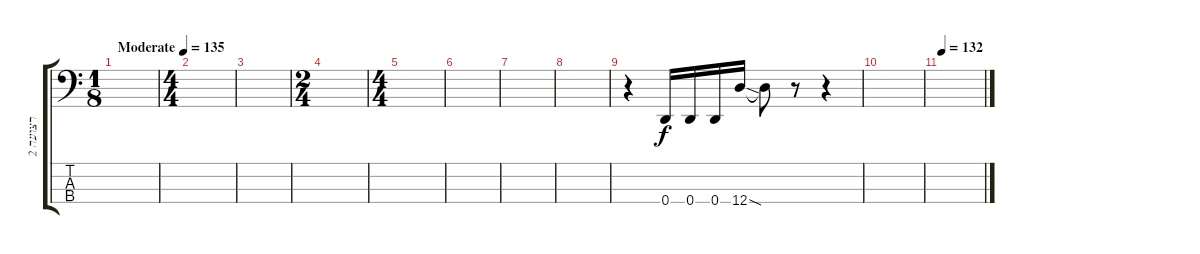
\track ("רצועה 2" "רצועה 2") {instrument electricbassfinger}
\staff {score tabs}
\tuning (F2 C2 G1 D1) {hide}
\ts (1 8)
\tempo (135 "Moderate")
\clef f4
\ks c
|
\ts (4 4)
|
|
\ts (2 4)
|
\ts (4 4)
|
|
|
|
r.4 0.4.16 0.4.16 0.4.16 12.4{sod}.16 12.4{t}.8 r.8 r.4 |
|
\tempo 132
